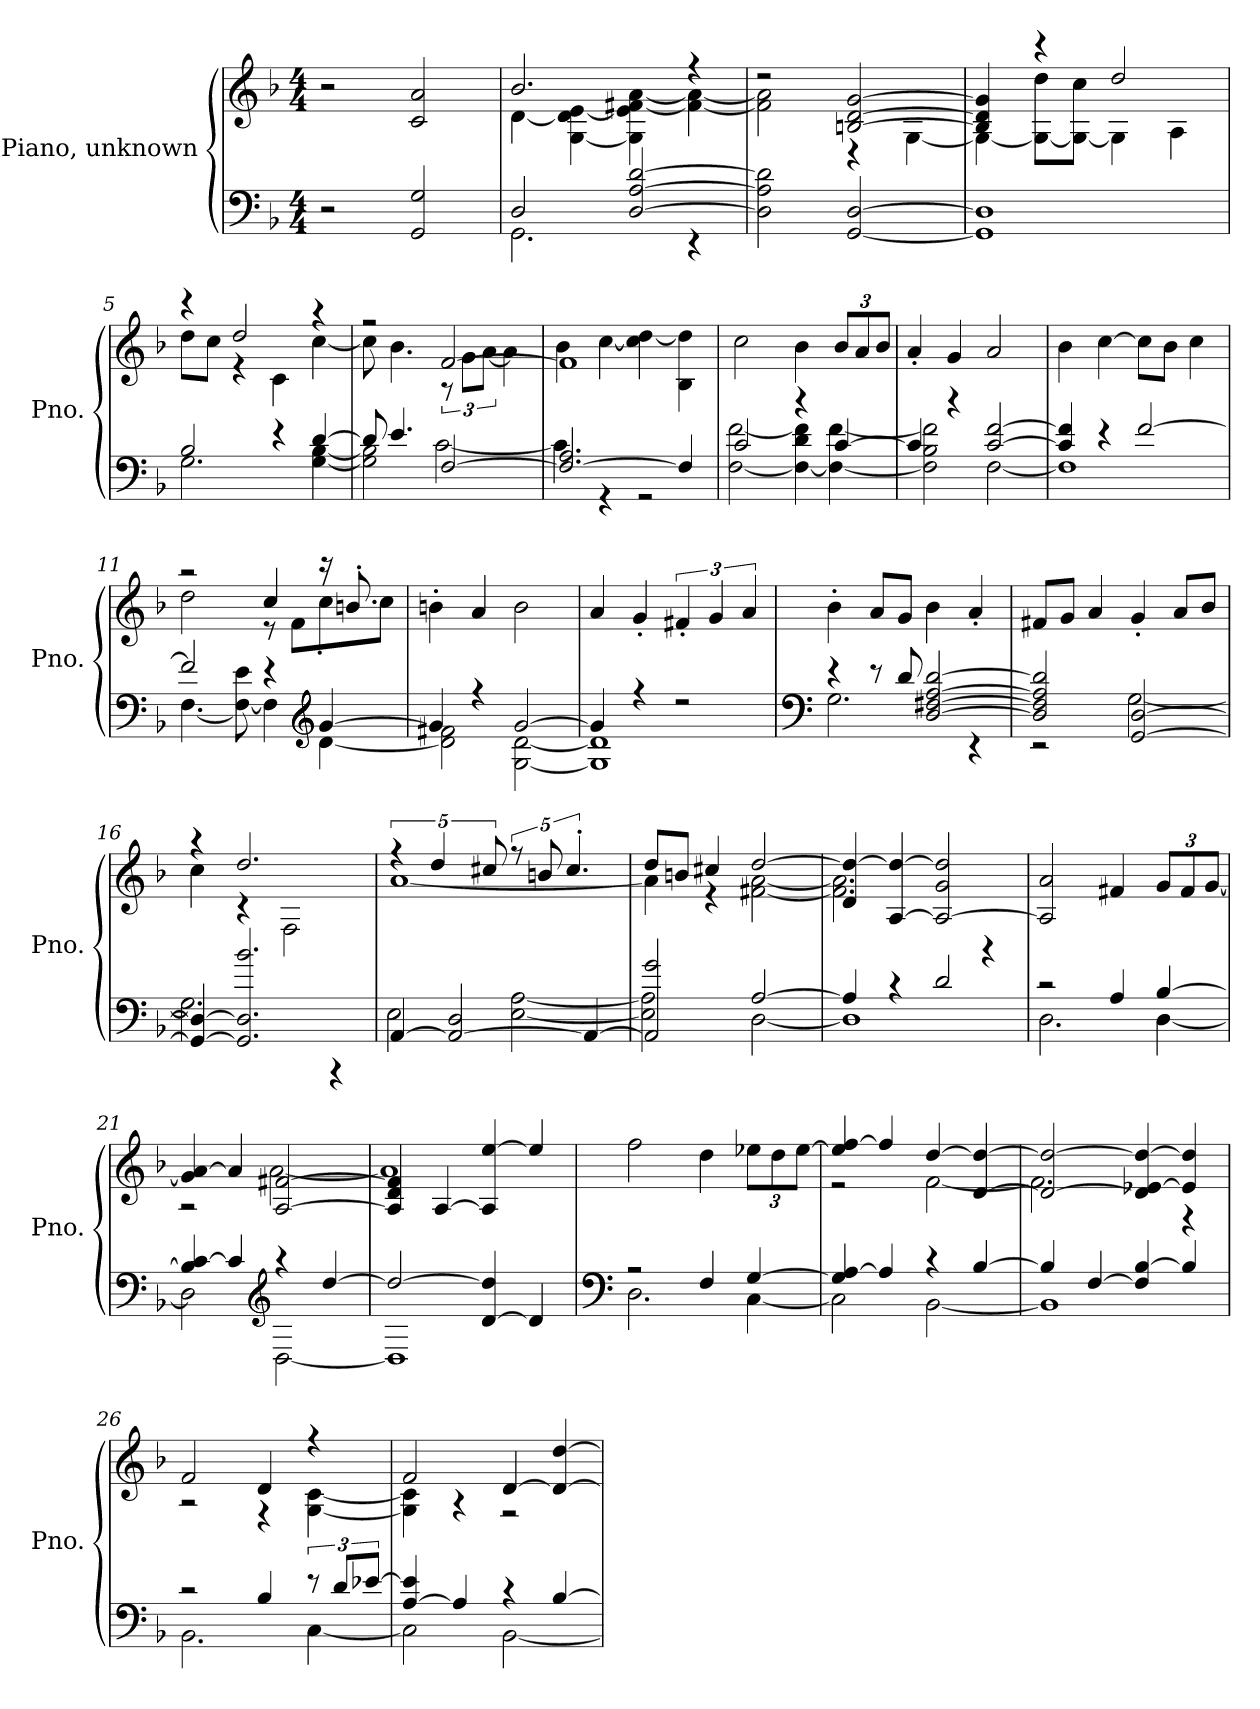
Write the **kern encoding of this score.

**kern	**kern
*part1	*part1
*staff2	*staff1
*I"Piano, unknown	*
*I'Pno.	*
*clefF4	*clefG2
*k[b-]	*k[b-]
*M4/4	*M4/4
*MM167	*MM167
=1	=1
2r	2r
2GG/ 2G/	2c/ 2a/
=2	=2
*^	*^
2D/	2.GG\	2.b-/	[4d\
.	.	.	[4G\ 4d\] [4e\
[2D/ [2A/ [2d/	.	.	4G\] 4e\] [4f#X\ [4a\
.	4r	4r	4f#\_ 4a\_
*v	*v	*	*
=3	=3	=3
2D\] 2A\] 2d\]	2r	2f#\] 2a\]
[2GG/ [2D/	[2Bn/ [2d/ [2g/	4r
.	.	[4G\
=4	=4	=4
1GG] 1D]	4B/] 4d/] 4g/]	4G\_
.	4r	8G\_ 8dd\L
.	.	8G\_ 8cc\J
.	2dd/	4G\]
.	.	4A\
=5	=5	=5
*^	*	*
2B-/	2.G\	4r	8dd\L
.	.	.	8cc\J
.	.	2dd/	4r
4r	.	.	4c\
[4d/	[4G\ [4B-\	4r	[4cc\
=6	=6	=6	=6
8d/]	2G\] 2B-\]	2r	8cc\]
4.e/	.	.	4.b-\
[2F/	[2c\	[2f/	12r
.	.	.	12g\L
.	.	.	[12a\J
.	.	.	4a\]
!!LO:LB:g=z	!!
=7	=7	=7	=7
2.F/_ 2.A/	4c\]	1f]	4b-\
.	4r	.	[4cc\
.	2r	.	4cc\] [4dd\
4F/]	.	.	4B-\ 4dd\]
*	*	*v	*v
=8	=8	=8
2c/	[2F\ [2f\	2cc\
4r	4F\_ 4d\ 4f\]	4b-\
*	*	*Xbrackettup
[4c/	4F\_ [4f\	12b-/L
.	.	12a/
.	.	12b-/J
=9	=9	=9
4c/]	2F\] 2B-\ 2f\]	4a'/
4r	.	4g/
[2c/ [2f/	[2F\	2a/
=10	=10	=10
4c/] 4f/]	1F]	4b-\
4r	.	[4cc\
[2f/	.	8cc\L]
.	.	8b-\J
.	.	4cc\
=11	=11	=11
*	*	*^
2f/]	[4.F\	2r	2dd\
.	8F\_ 8e\	.	.
4r	4F\]	4cc/	8r
.	.	.	8f\L
*clefG2	*	*	*
[4g/	[4d\	16r	8cc'\
.	.	8.bn'/	.
.	.	.	8cc\J
*	*	*v	*v
=12	=12	=12
4g/]	2d\] 2f#X\	4bn'\
4r	.	4a/
[2g/	[2G\ [2d\	2b\
!!LO:LB:g=z
=13	=13	=13
4g/]	1G] 1d]	4a/
4r	.	4g'/
*	*	*brackettup
2r	.	6f#X'/
.	.	6g/
.	.	6a/
=14	=14	=14
*clefF4	*	*
4r	2.G\	4b-'\
8r	.	8a/L
8d/	.	8g/J
[2D/ [2F#X/ [2A/ [2d/	.	4b-\
.	4r	4a'/
=15	=15	=15
2D/] 2F#/] 2A/] 2d/]	2r	8f#X/L
.	.	8g/J
.	.	4a/
[2GG/ [2D/	[2G\	4g'/
.	.	8a/L
.	.	8b-/J
=16	=16	=16
*	*	*^
4GG/_ 4D/_	2.G\]	4r	4cc\
2.GG/] 2.D/] 2.b-/	.	2.dd/	4r
.	.	.	2F\
.	4r	.	.
=17	=17	=17	=17
[4AA/	2E\	5r	[1a
.	.	5dd/	.
2AA/_ 2D/	.	.	.
.	.	10cc#X/	.
.	[2E\ [2A\	10r	.
.	.	10bn/	.
.	.	5.cc#'/	.
4AA/_	.	.	.
!!LO:LB:g=z	!!
=18	=18	=18	=18
2AA/] 2g/	2E\] 2A\]	8dd/L	4a\]
.	.	8bn/J	.
.	.	4cc#X/	4r
[2A/	[2D\	[2dd/	[2f#X\ [2a\
=19	=19	=19	=19
4A/]	1D]	4d/ 4dd/_	2.f#\] 2.a\]
4r	.	[4A/ 4dd/_	.
2d/	.	2A/_ 2g/ 2dd/]	.
.	.	.	4r
*	*	*v	*v
=20	=20	=20
2r	2.D\	2A/] 2a/
4A/	.	4f#X/
*	*	*Xbrackettup
[4B-/	[4D\	12g/L
.	.	12f#/
.	.	[12g/J
=21	=21	=21
*	*	*^
4B-/] [4c/	2D\]	4g/] [4a/	2r
4c/]	.	4a/]	.
*clefG2	*	*	*
4r	[2D\	[2A/ [2f#X/	[2a\
[4dd/	.	.	.
=22	=22	=22	=22
2dd/_	1D]	4A/] 4d/ 4f#/]	1a]
.	.	[4A/	.
[4d/ 4dd/]	.	4A/] [4ee/	.
4d/]	.	4ee/]	.
*	*	*v	*v
=23	=23	=23
*clefF4	*	*
2r	2.D\	2ff\
4F/	.	4dd\
[4G/	[4C\	12ee-X\L
.	.	12dd\
.	.	[12ee-\J
!!LO:LB:g=z
=24	=24	=24
*	*	*^
4G/] [4A/	2C\]	4ee-/] [4ff/	2r
4A/]	.	4ff/]	.
4r	[2BB-\	[4dd/	[2f\
[4B-/	.	[4d/ 4dd/_	.
=25	=25	=25	=25
4B-/]	1BB-]	2d/_ 2dd/_	2.f\]
[4F/	.	.	.
4F/] [4B-/	.	4d/] [4e-X/ 4dd/_	.
4B-/]	.	4e-/] 4dd/]	4r
=26	=26	=26	=26
2r	2.BB-\	2f/	2r
4B-/	.	4d/	4r
12r	[4C\	4r	[4G\ [4c\
12d/L	.	.	.
[12e-X/J	.	.	.
=27	=27	=27	=27
[4A/ 4e-/]	2C\]	2f/	4G\] 4c\]
4A/]	.	.	4r
4r	[2BB-\	[4d/	2r
[4B-/	.	4d/_ [4dd/	.
*v	*v	*	*
*	*v	*v
=	=
*-	*-
